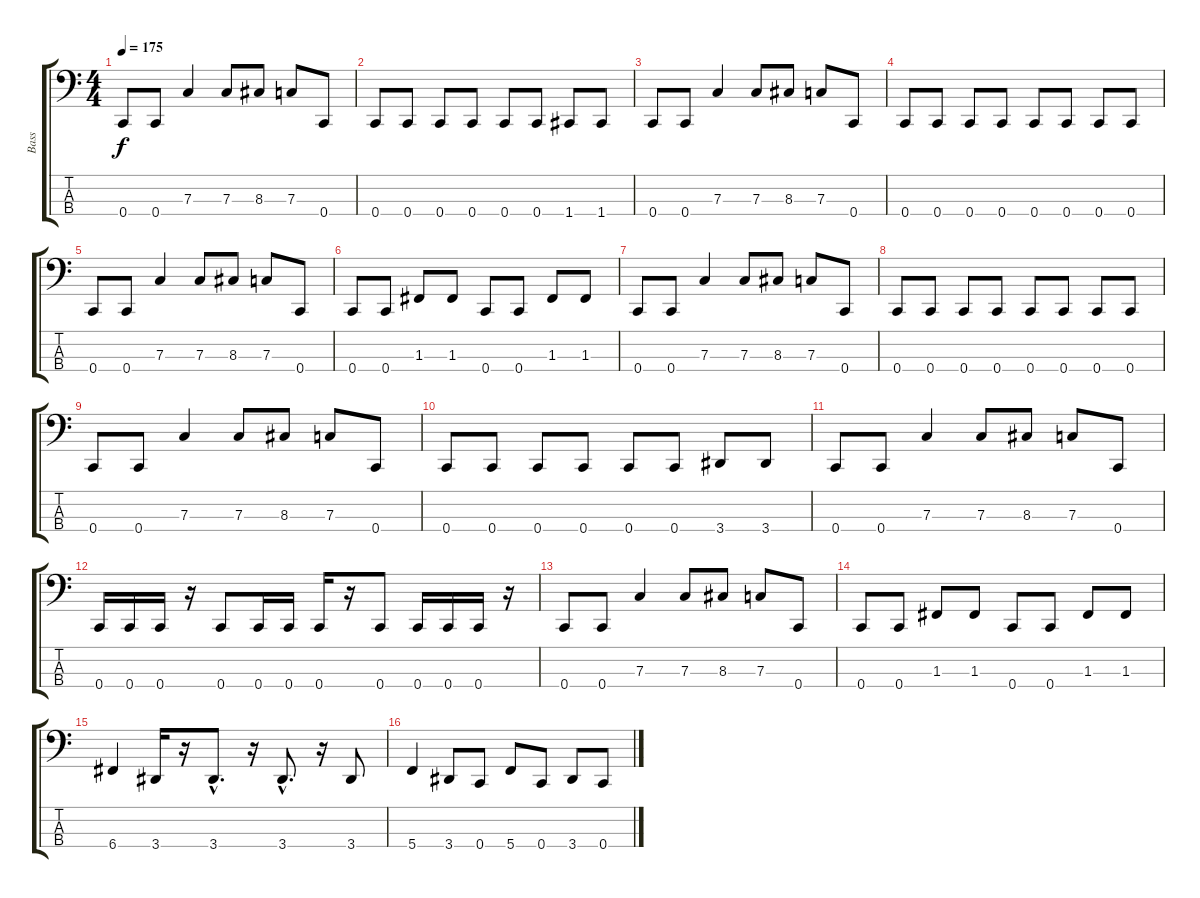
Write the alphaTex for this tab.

\track ("Bass" "Bass") {instrument electricbasspick}
\staff {score tabs}
\tuning (Eb2 Bb1 F1 C1) {hide}
\ts (4 4)
\tempo 175
\clef f4
\ks c
0.4.8{dy f} 0.4.8 7.3.4 7.3.8 8.3.8 7.3.8 0.4.8 |
0.4.8 0.4.8 0.4.8 0.4.8 0.4.8 0.4.8 1.4.8 1.4.8 |
0.4.8 0.4.8 7.3.4 7.3.8 8.3.8 7.3.8 0.4.8 |
0.4.8 0.4.8 0.4.8 0.4.8 0.4.8 0.4.8 0.4.8 0.4.8 |
0.4.8 0.4.8 7.3.4 7.3.8 8.3.8 7.3.8 0.4.8 |
0.4.8 0.4.8 1.3.8 1.3.8 0.4.8 0.4.8 1.3.8 1.3.8 |
0.4.8 0.4.8 7.3.4 7.3.8 8.3.8 7.3.8 0.4.8 |
0.4.8 0.4.8 0.4.8 0.4.8 0.4.8 0.4.8 0.4.8 0.4.8 |
0.4.8 0.4.8 7.3.4 7.3.8 8.3.8 7.3.8 0.4.8 |
0.4.8 0.4.8 0.4.8 0.4.8 0.4.8 0.4.8 3.4.8 3.4.8 |
0.4.8 0.4.8 7.3.4 7.3.8 8.3.8 7.3.8 0.4.8 |
0.4.16 0.4.16 0.4.16 r.16 0.4.8 0.4.16 0.4.16 0.4.16 r.16 0.4.8 0.4.16 0.4.16 0.4.16 r.16 |
0.4.8 0.4.8 7.3.4 7.3.8 8.3.8 7.3.8 0.4.8 |
0.4.8 0.4.8 1.3.8 1.3.8 0.4.8 0.4.8 1.3.8 1.3.8 |
6.4.4 3.4.16 r.16 3.4{hac}.8{d} r.16 3.4{hac}.8{d} r.16 3.4.8 |
5.4.4 3.4.8 0.4.8 5.4.8 0.4.8 3.4.8 0.4.8
